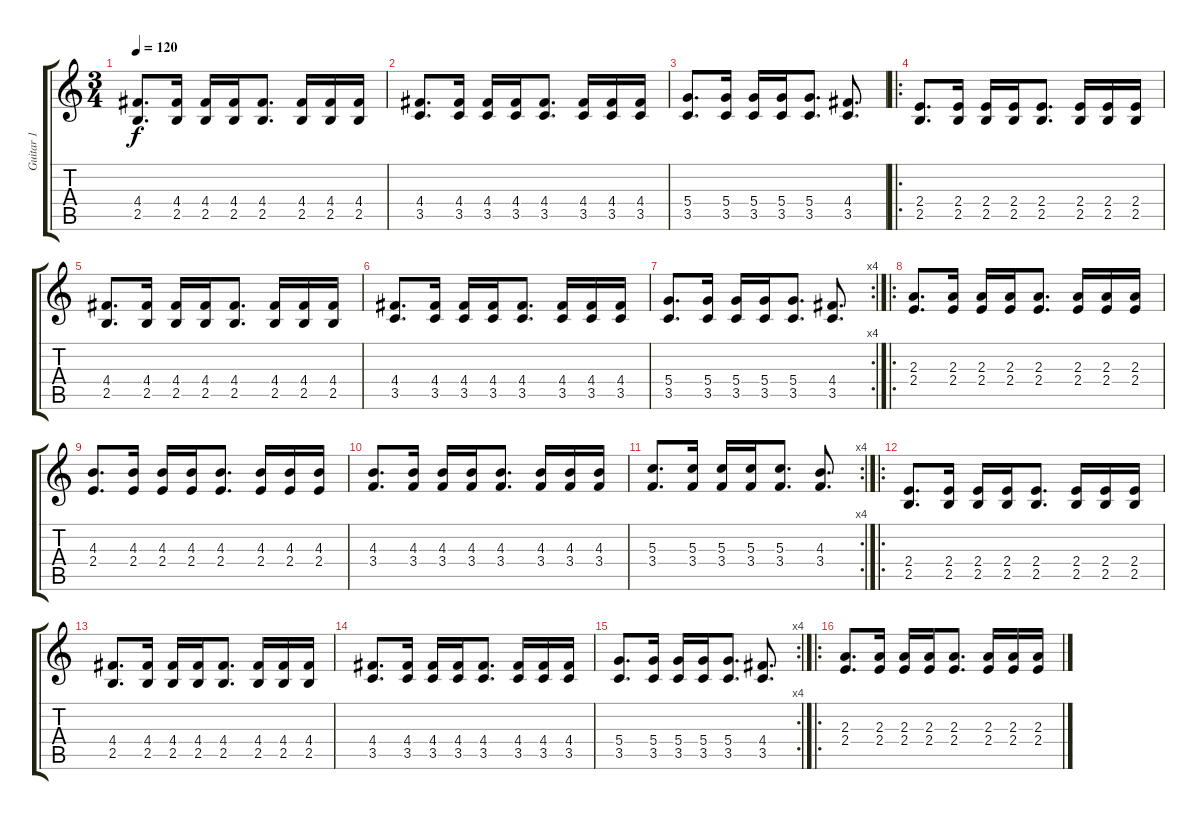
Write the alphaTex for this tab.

\track ("Guitar 1" "Guitar 1") {instrument distortionguitar}
\staff {score tabs}
\tuning (E4 B3 G3 D3 A2 E2) {hide}
\ts (3 4)
\tempo 120
\clef g2
\ks c
(4.4 2.5).8{d dy f} (4.4 2.5).16 (4.4 2.5).16 (4.4 2.5).16 (4.4 2.5).8{d} (4.4 2.5).16 (4.4 2.5).16 (4.4 2.5).16 |
(4.4 3.5).8{d} (4.4 3.5).16 (4.4 3.5).16 (4.4 3.5).16 (4.4 3.5).8{d} (4.4 3.5).16 (4.4 3.5).16 (4.4 3.5).16 |
(5.4 3.5).8{d} (5.4 3.5).16 (5.4 3.5).16 (5.4 3.5).16 (5.4 3.5).8{d} (4.4 3.5).8{d} |
\ro
(2.4 2.5).8{d} (2.4 2.5).16 (2.4 2.5).16 (2.4 2.5).16 (2.4 2.5).8{d} (2.4 2.5).16 (2.4 2.5).16 (2.4 2.5).16 |
(4.4 2.5).8{d} (4.4 2.5).16 (4.4 2.5).16 (4.4 2.5).16 (4.4 2.5).8{d} (4.4 2.5).16 (4.4 2.5).16 (4.4 2.5).16 |
(4.4 3.5).8{d} (4.4 3.5).16 (4.4 3.5).16 (4.4 3.5).16 (4.4 3.5).8{d} (4.4 3.5).16 (4.4 3.5).16 (4.4 3.5).16 |
\rc 4
(5.4 3.5).8{d} (5.4 3.5).16 (5.4 3.5).16 (5.4 3.5).16 (5.4 3.5).8{d} (4.4 3.5).8{d} |
\ro
(2.3 2.4).8{d} (2.3 2.4).16 (2.3 2.4).16 (2.3 2.4).16 (2.3 2.4).8{d} (2.3 2.4).16 (2.3 2.4).16 (2.3 2.4).16 |
(4.3 2.4).8{d} (4.3 2.4).16 (4.3 2.4).16 (4.3 2.4).16 (4.3 2.4).8{d} (4.3 2.4).16 (4.3 2.4).16 (4.3 2.4).16 |
(4.3 3.4).8{d} (4.3 3.4).16 (4.3 3.4).16 (4.3 3.4).16 (4.3 3.4).8{d} (4.3 3.4).16 (4.3 3.4).16 (4.3 3.4).16 |
\rc 4
(5.3 3.4).8{d} (5.3 3.4).16 (5.3 3.4).16 (5.3 3.4).16 (5.3 3.4).8{d} (4.3 3.4).8{d} |
\ro
(2.4 2.5).8{d} (2.4 2.5).16 (2.4 2.5).16 (2.4 2.5).16 (2.4 2.5).8{d} (2.4 2.5).16 (2.4 2.5).16 (2.4 2.5).16 |
(4.4 2.5).8{d} (4.4 2.5).16 (4.4 2.5).16 (4.4 2.5).16 (4.4 2.5).8{d} (4.4 2.5).16 (4.4 2.5).16 (4.4 2.5).16 |
(4.4 3.5).8{d} (4.4 3.5).16 (4.4 3.5).16 (4.4 3.5).16 (4.4 3.5).8{d} (4.4 3.5).16 (4.4 3.5).16 (4.4 3.5).16 |
\rc 4
(5.4 3.5).8{d} (5.4 3.5).16 (5.4 3.5).16 (5.4 3.5).16 (5.4 3.5).8{d} (4.4 3.5).8{d} |
\ro
(2.3 2.4).8{d} (2.3 2.4).16 (2.3 2.4).16 (2.3 2.4).16 (2.3 2.4).8{d} (2.3 2.4).16 (2.3 2.4).16 (2.3 2.4).16
